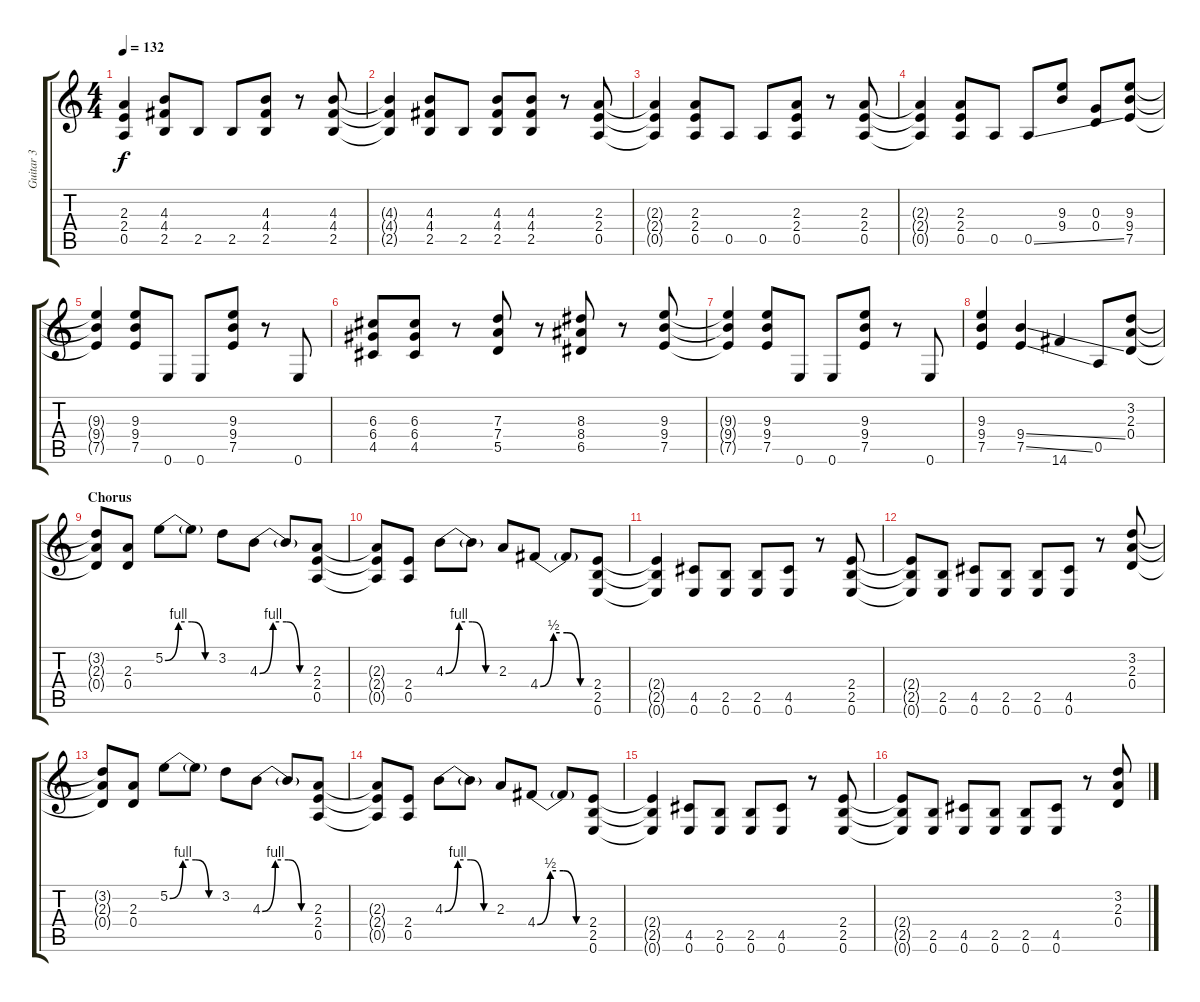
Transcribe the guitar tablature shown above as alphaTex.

\track ("Guitar 3" "Guitar 3") {instrument overdrivenguitar}
\staff {score tabs}
\tuning (E4 B3 G3 D3 A2 E2) {hide}
\ts (4 4)
\tempo 132
\clef g2
\ks c
(2.3{t} 2.4{t} 0.5{t}).4{dy f} (4.3 4.4 2.5).8 2.5.8 2.5.8 (4.3 4.4 2.5).8 r.8 (4.3 4.4 2.5).8 |
(4.3{t} 4.4{t} 2.5{t}).4 (4.3 4.4 2.5).8 2.5.8 (4.3 4.4 2.5).8 (4.3 4.4 2.5).8 r.8 (2.3 2.4 0.5).8 |
(2.3{t} 2.4{t} 0.5{t}).4 (2.3 2.4 0.5).8 0.5.8 0.5.8 (2.3 2.4 0.5).8 r.8 (2.3 2.4 0.5).8 |
(2.3{t} 2.4{t} 0.5{t}).4 (2.3 2.4 0.5).8 0.5.8 0.5{ss}.8 (9.3 9.4).8 (0.3 0.4).8 (9.3 9.4 7.5).8 |
(9.3{t} 9.4{t} 7.5{t}).4 (9.3 9.4 7.5).8 0.6.8 0.6.8 (9.3 9.4 7.5).8 r.8 0.6.8 |
(6.3 6.4 4.5).8 (6.3 6.4 4.5).8 r.8 (7.3 7.4 5.5).8 r.8 (8.3 8.4 6.5).8 r.8 (9.3 9.4 7.5).8 |
(9.3{t} 9.4{t} 7.5{t}).4 (9.3 9.4 7.5).8 0.6.8 0.6.8 (9.3 9.4 7.5).8 r.8 0.6.8 |
(9.3 9.4 7.5).4 (9.4{ss} 7.5{ss}).4 14.6.4 0.5.8 (3.2 2.3 0.4).8 |
\section ("" "Chorus")
(3.2{t} 2.3{t} 0.4{t}).8 (2.3 0.4).8 5.2{be (custom 0 0 15 4 30 4 45 0 60 0)}.8 5.2{t}.8 3.2.8 4.3{be (custom 0 0 15 4 30 4 45 0 60 0)}.8 4.3{t}.8 (2.3 2.4 0.5).8 |
(2.3{t} 2.4{t} 0.5{t}).8 (2.4 0.5).8 4.3{be (custom 0 0 15 4 30 4 45 0 60 0)}.8 4.3{t}.8 2.3.8 4.4{be (custom 0 0 15 2 30 2 45 0 60 0)}.8 4.4{t}.8 (2.4 2.5 0.6).8 |
(2.4{t} 2.5{t} 0.6{t}).4 (4.5 0.6).8 (2.5 0.6).8 (2.5 0.6).8 (4.5 0.6).8 r.8 (2.4 2.5 0.6).8 |
(2.4{t} 2.5{t} 0.6{t}).8 (2.5 0.6).8 (4.5 0.6).8 (2.5 0.6).8 (2.5 0.6).8 (4.5 0.6).8 r.8 (3.2 2.3 0.4).8 |
(3.2{t} 2.3{t} 0.4{t}).8 (2.3 0.4).8 5.2{be (custom 0 0 15 4 30 4 45 0 60 0)}.8 5.2{t}.8 3.2.8 4.3{be (custom 0 0 15 4 30 4 45 0 60 0)}.8 4.3{t}.8 (2.3 2.4 0.5).8 |
(2.3{t} 2.4{t} 0.5{t}).8 (2.4 0.5).8 4.3{be (custom 0 0 15 4 30 4 45 0 60 0)}.8 4.3{t}.8 2.3.8 4.4{be (custom 0 0 15 2 30 2 45 0 60 0)}.8 4.4{t}.8 (2.4 2.5 0.6).8 |
(2.4{t} 2.5{t} 0.6{t}).4 (4.5 0.6).8 (2.5 0.6).8 (2.5 0.6).8 (4.5 0.6).8 r.8 (2.4 2.5 0.6).8 |
(2.4{t} 2.5{t} 0.6{t}).8 (2.5 0.6).8 (4.5 0.6).8 (2.5 0.6).8 (2.5 0.6).8 (4.5 0.6).8 r.8 (3.2 2.3 0.4).8
